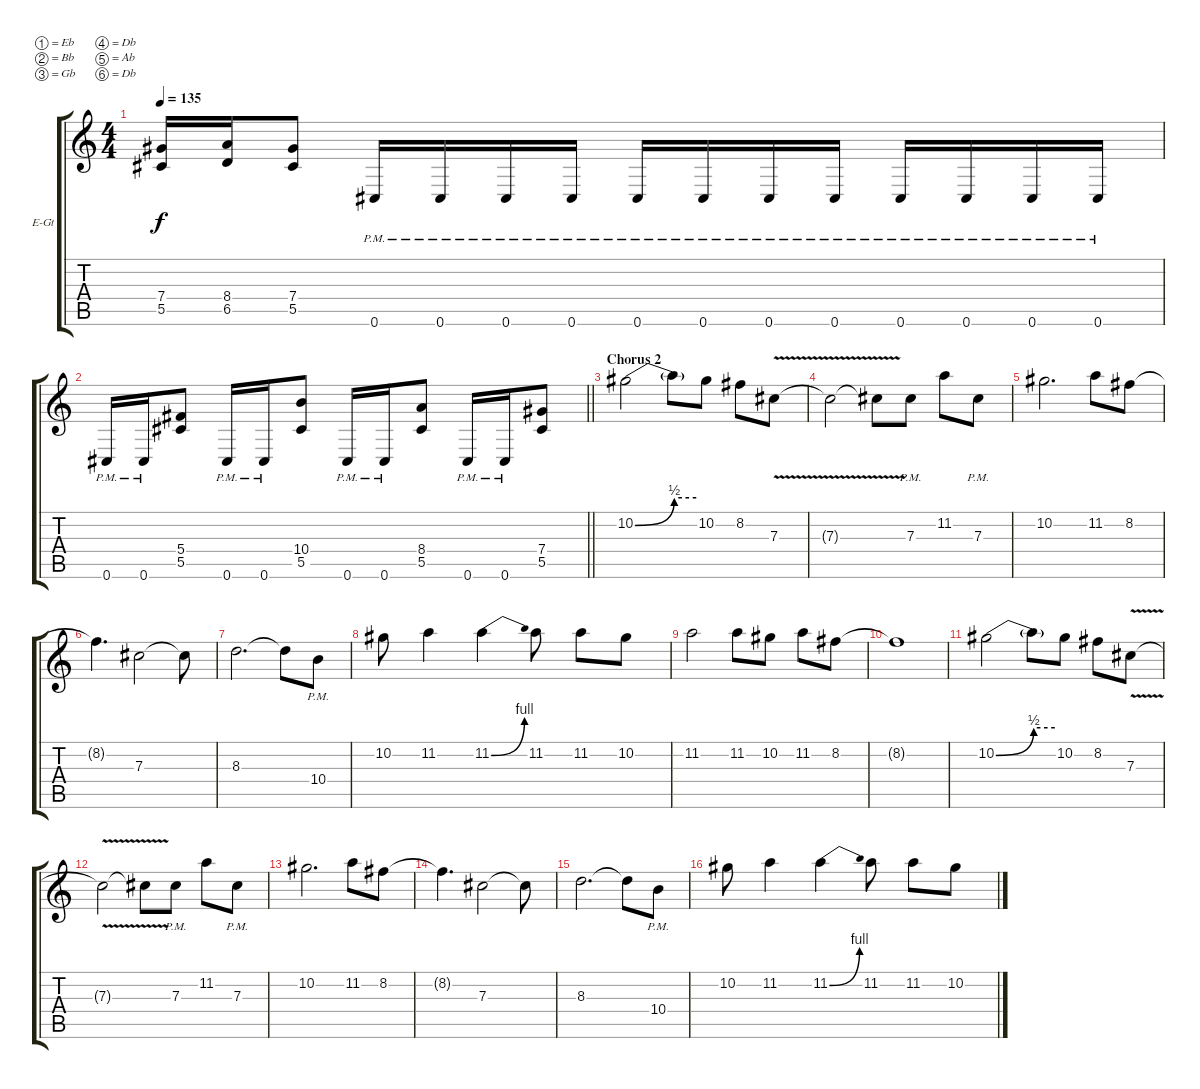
\bracketExtendMode groupsimilarinstruments
\firstSystemTrackNameOrientation horizontal
\otherSystemsTrackNameOrientation horizontal
\track ("Lead Guitar" "E-Gt") {instrument distortionguitar}
\staff {score tabs}
\tuning (Eb4 Bb3 Gb3 Db3 Ab2 Db2)
\ts (4 4)
\tempo 135
\clef g2
\ks c
(7.4 5.5).16{dy f} (8.4 6.5).16 (7.4 5.5).8 0.6{pm}.16 0.6{pm}.16 0.6{pm}.16 0.6{pm}.16 0.6{pm}.16 0.6{pm}.16 0.6{pm}.16 0.6{pm}.16 0.6{pm}.16 0.6{pm}.16 0.6{pm}.16 0.6{pm}.16 |
\barLineRight lightlight
0.6{pm}.16 0.6{pm}.16 (5.4 5.5).8 0.6{pm}.16 0.6{pm}.16 (10.4 5.5).8 0.6{pm}.16 0.6{pm}.16 (8.4 5.5).8 0.6{pm}.16 0.6{pm}.16 (7.4 5.5).8 |
\section ("" "Chorus 2")
10.2{be (bend 0 0 60 2)}.2 10.2{be (hold 0 2 60 2) t}.8 10.2.8 8.2.8 7.3{v}.8 |
7.3{v t}.2 7.3{v t}.8 7.3{pm}.8 11.2.8 7.3{pm}.8 |
10.2.2{d} 11.2.8 8.2.8 |
8.2{t}.4{d} 7.3.2 7.3{t}.8 |
8.3.2{d} 8.3{t}.8 10.4{pm}.8 |
10.2.8 11.2.4 11.2{be (bend 0 0 60 4)}.4 11.2.8 11.2.8 10.2.8 |
11.2.2 11.2.8 10.2.8 11.2.8 8.2.8 |
8.2{t}.1 |
10.2{be (bend 0 0 60 2)}.2 10.2{be (hold 0 2 60 2) t}.8 10.2.8 8.2.8 7.3{v}.8 |
7.3{v t}.2 7.3{v t}.8 7.3{pm}.8 11.2.8 7.3{pm}.8 |
10.2.2{d} 11.2.8 8.2.8 |
8.2{t}.4{d} 7.3.2 7.3{t}.8 |
8.3.2{d} 8.3{t}.8 10.4{pm}.8 |
10.2.8 11.2.4 11.2{be (bend 0 0 60 4)}.4 11.2.8 11.2.8 10.2.8
